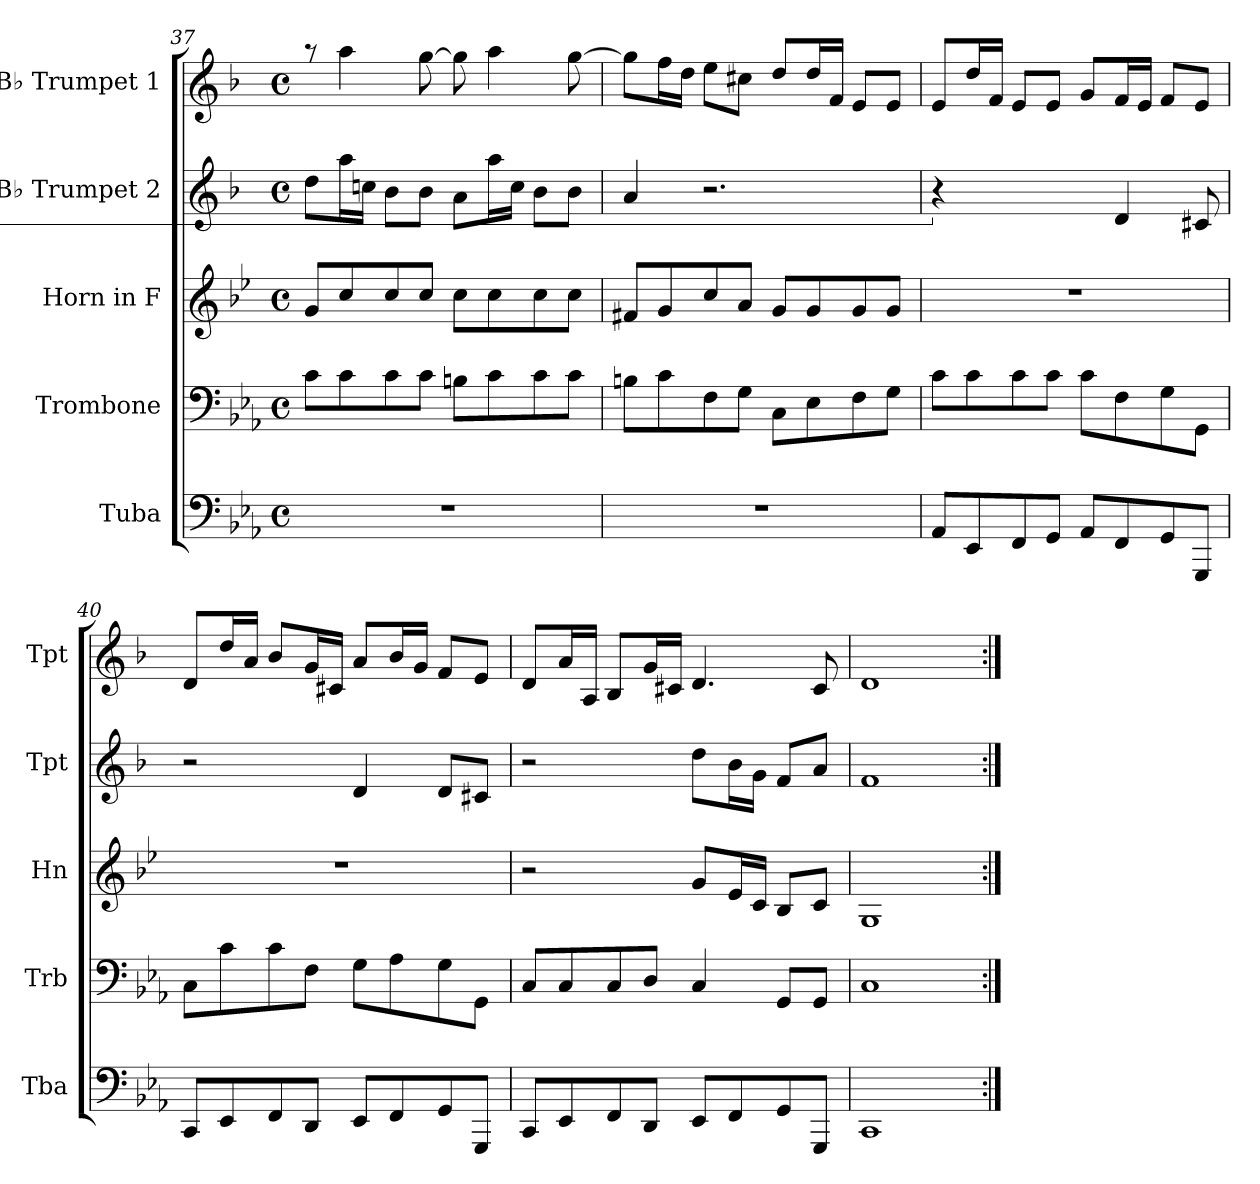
**kern	**kern	**kern	**kern	**kern
*part5	*part4	*part3	*part2	*part1
*staff5	*staff4	*staff3	*staff2	*staff1
*I"Tuba	*I"Trombone	*I"Horn in F	*I"B♭ Trumpet 2	*I"B♭ Trumpet 1
*I'Tba	*I'Trb	*I'Hn	*I'Tpt	*I'Tpt
*clefF4	*clefF4	*clefG2	*clefG2	*clefG2
*	*	*ITrd4c7	*ITrd1c2	*ITrd1c2
*k[b-e-a-]	*k[b-e-a-]	*k[b-e-a-]	*k[b-e-a-]	*k[b-e-a-]
*M4/4	*M4/4	*M4/4	*M4/4	*M4/4
*met(c)	*met(c)	*met(c)	*met(c)	*met(c)
=37	=37	=37	=37	=37
1r	8c\L	8c/L	8cc\L	8raa
.	8c\	8f/	16gg\L	4gg\
.	.	.	16b-X\JJ	.
.	8c\	8f/	8a-\L	.
.	8c\J	8f/J	8a-\J	[8ff\
.	8Bn\L	8f\L	8g\L	8ff\]
.	8c\	8f\	16gg\L	4gg\
.	.	.	16b-\JJ	.
.	8c\	8f\	8a-\L	.
.	8c\J	8f\J	8a-\J	[8ff\
=38	=38	=38	=38	=38
1r	8Bn\L	8Bn/L	4g/	8ff\L]
.	8c\	8c/	.	16ee-\L
.	.	.	.	16cc\JJ
.	8F\	8f/	2.r	8dd\L
.	8G\J	8d/J	.	8bn\J
.	8C\L	8c/L	.	8cc/L
.	8E-\	8c/	.	16cc/L
.	.	.	.	16e-/JJ
.	8F\	8c/	.	8d/L
.	8G\J	8c/J	.	8d/J
!!LO:PB:g=z
=39	=39	=39	=39	=39
!	!	!	!LO:N:vis=2.	!
8AA-/L	8c\L	1r	8%5r	8d/L
8EE-/	8c\	.	.	16cc/L
.	.	.	.	16e-/JJ
8FF/	8c\	.	.	8d/L
8GG/J	8c\J	.	.	8d/J
8AA-/L	8c\L	.	.	8f/L
8FF/	8F\	.	4c/	16e-/L
.	.	.	.	16d/JJ
8GG/	8G\	.	.	8e-/L
8GGG/J	8GG\J	.	8Bn/	8d/J
=40	=40	=40	=40	=40
8CC/L	8C\L	1r	2r	8c/L
8EE-/	8c\	.	.	16cc/L
.	.	.	.	16g/JJ
8FF/	8c\	.	.	8a-/L
8DD/J	8F\J	.	.	16f/L
.	.	.	.	16Bn/JJ
8EE-/L	8G\L	.	4c/	8g/L
8FF/	8A-\	.	.	16a-/L
.	.	.	.	16f/JJ
8GG/	8G\	.	8c/L	8e-/L
8GGG/J	8GG\J	.	8Bn/J	8d/J
=41	=41	=41	=41	=41
8CC/L	8C/L	2r	2r	8c/L
8EE-/	8C/	.	.	16g/L
.	.	.	.	16G/JJ
8FF/	8C/	.	.	8A-/L
8DD/J	8D/J	.	.	16f/L
.	.	.	.	16Bn/JJ
8EE-/L	4C/	8c/L	8cc\L	4.c/
8FF/	.	16A-/L	16a-\L	.
.	.	16F/JJ	16f\JJ	.
8GG/	8GG/L	8E-/L	8e-/L	.
8GGG/J	8GG/J	8F/J	8g/J	8B/
=42	=42	=42	=42	=42
1CC	1C	1C	1e-	1c
=:|!	=:|!	=:|!	=:|!	=:|!
*-	*-	*-	*-	*-
